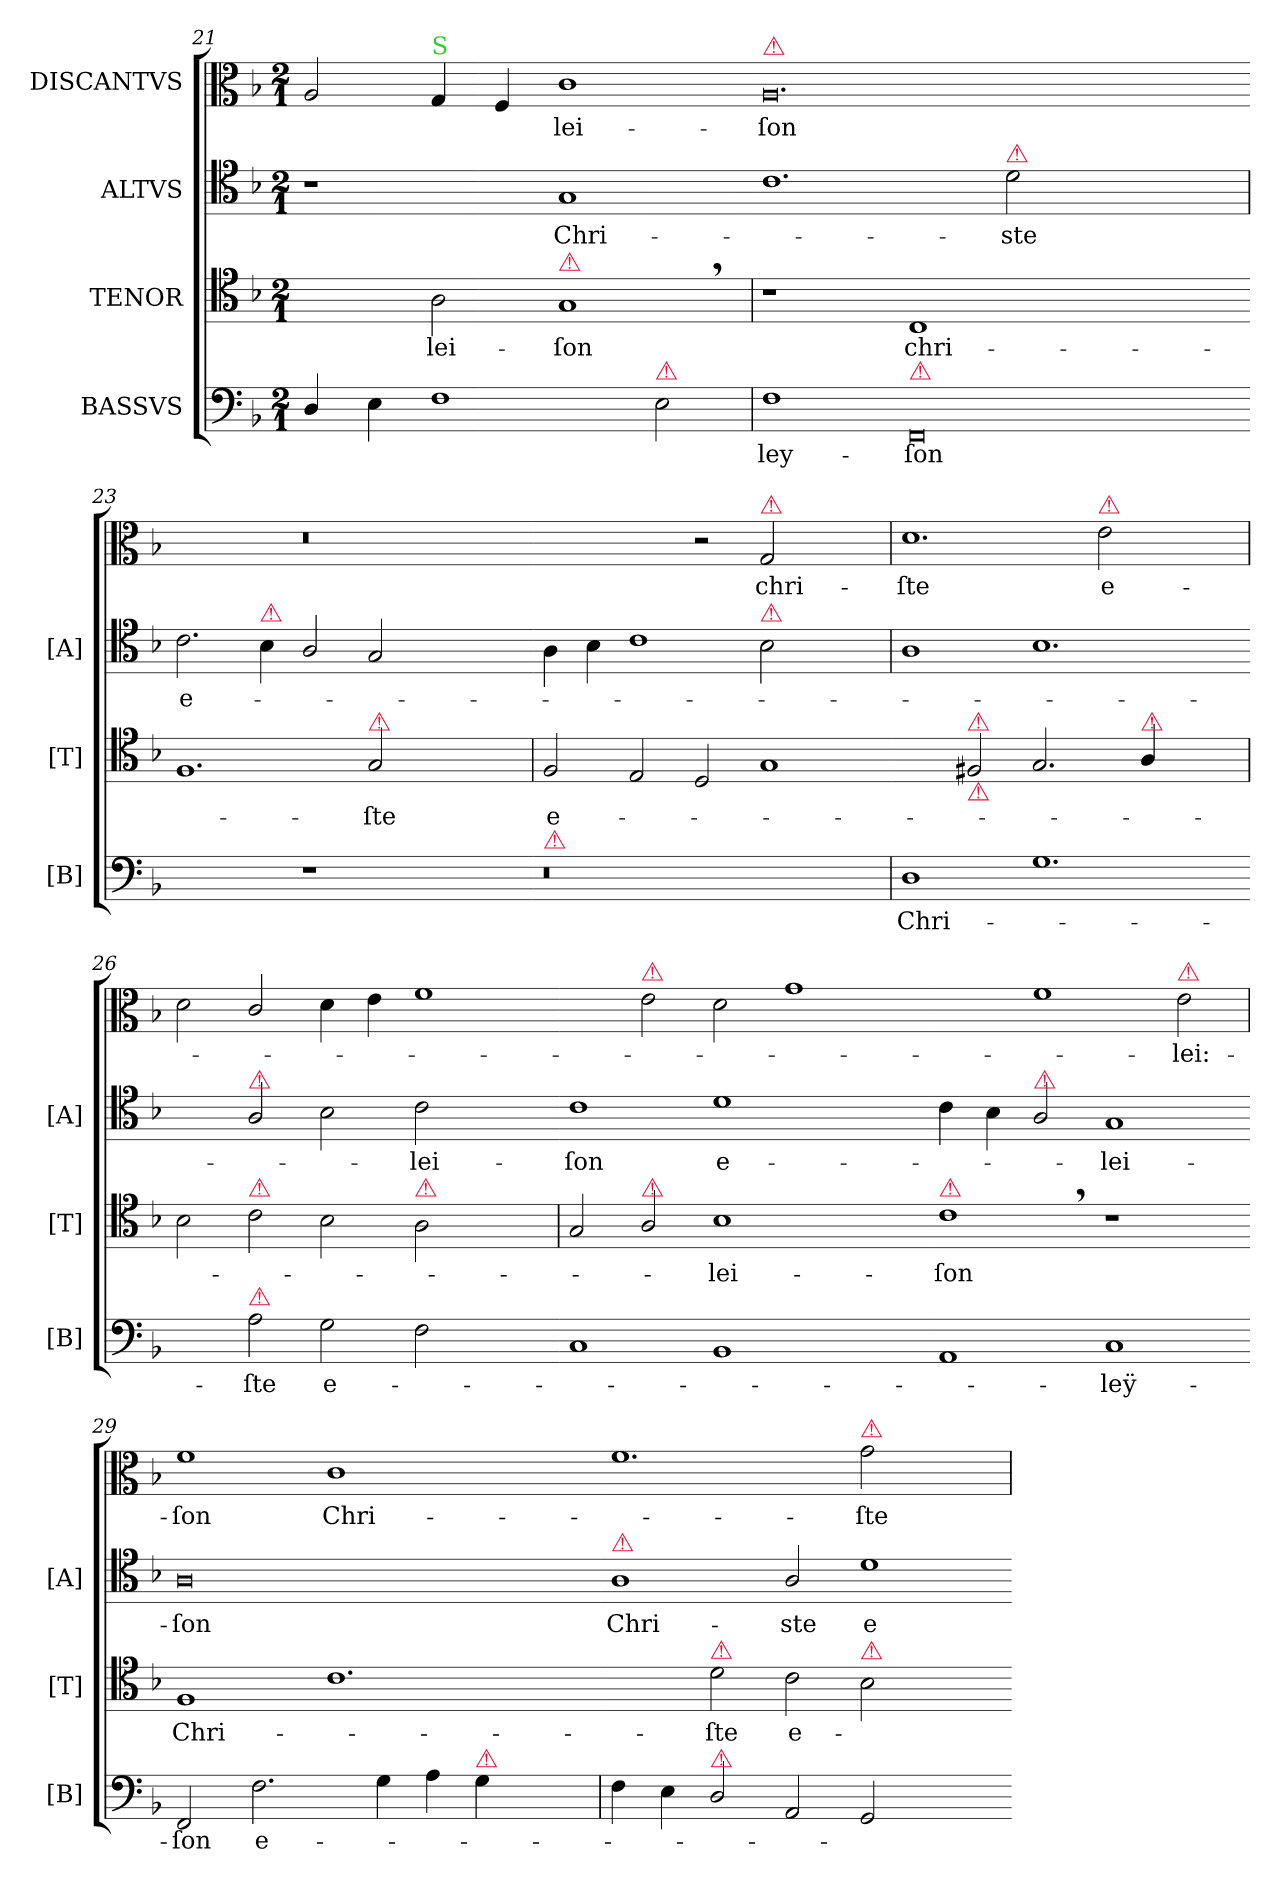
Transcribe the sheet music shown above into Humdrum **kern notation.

**kern	**text	**kern	**text	**kern	**text	**kern	**text
*part4	*part4	*part3	*part3	*part2	*part2	*part1	*part1
*staff4	*staff4	*staff3	*staff3	*staff2	*staff2	*staff1	*staff1
*I"BASSVS	*	*I"TENOR	*	*I"ALTVS	*	*I"DISCANTVS	*
*I'[B]	*	*I'[T]	*	*I'[A]	*	*	*
*clefF4	*	*clefC4	*	*clefC4	*	*clefC3	*
*k[b-]	*	*k[b-]	*	*k[b-]	*	*k[b-]	*
*M2/1	*	*M2/1	*	*M2/1	*	*M2/1	*
=21	=21	=21	=21	=21	=21	=21	=21
4D/	.	2ryy	.	1r	.	2A/	.
4E\	.	.	.	.	.	.	.
!	!	!	!	!	!	!LO:TX:a:color=limegreen:t=S	!
1F	.	2A\	-lei-	.	.	4G/	.
.	.	.	.	.	.	4F/	.
!	!	!LO:TX:a:color=crimson:t=⚠	!	!	!	!	!
.	.	1G,>	-ſon	1G	Chri-	1c	-lei-
!LO:TX:a:color=crimson:t=⚠	!	!	!	!	!	!	!
2E\	.	.	.	.	.	.	.
=22	=22-	=22	=22-	=22-	=22-	=22-	=22-
!	!	!	!	!	!	!LO:TX:a:color=crimson:t=⚠	!
1F	-ley-	1r	.	1.c	.	0.A	-ſon
!LO:TX:a:color=crimson:t=⚠	!	!	!	!	!	!	!
0FF	-ſon	1C	chri-	.	.	.	.
!	!	!	!	!LO:TX:a:color=crimson:t=⚠	!	!	!
.	.	.	.	2d\	-ste	.	.
.	.	1ryy	.	1ryy	.	.	.
=23-	=23-	=23-	=23-	=23	=23-	=23-	=23-
1ryy	.	1.F	.	2.c\	e-	1ryy	.
!	!	!	!	!LO:TX:a:color=crimson:t=⚠	!	!	!
.	.	.	.	4B-\	.	.	.
1r	.	.	.	2A/	.	0r	.
!	!	!LO:TX:a:color=crimson:t=⚠	!	!	!	!	!
.	.	2G/	-ſte	2G/	.	.	.
1ryy	.	1ryy	.	1ryy	.	.	.
=24-	=24-	=24	=24-	=24-	=24-	=24-	=24-
!LO:TX:a:color=crimson:t=⚠	!	!	!	!	!	!	!
0r	.	2F/	e-	4A\	.	1ryy	.
.	.	.	.	4B-\	.	.	.
.	.	2E/	.	1c	.	.	.
.	.	2D/	.	.	.	2r	.
!	!	!	!	!	!	!LO:TX:a:color=crimson:t=⚠	!
!	!	!	!	!LO:TX:a:color=crimson:t=⚠	!	!	!
.	.	1G/	.	2B-\	.	2G/	chri-
2ryy	.	.	.	2ryy	.	2ryy	.
=25	=25	=25-	=25	=25	=25	=25	=25
1D	Chri-	2ryy	.	1A	.	1.d	-ſte
!	!	!LO:TX:b:color=crimson:t=⚠	!	!	!	!	!
!	!	!LO:TX:a:color=crimson:t=⚠	!	!	!	!	!
.	.	2F#X/	.	.	.	.	.
1.G	.	2.G/	.	1.B-	.	.	.
!	!	!	!	!	!	!LO:TX:a:color=crimson:t=⚠	!
.	.	.	.	.	.	2e\	e-
!	!	!LO:TX:a:color=crimson:t=⚠	!	!	!	!	!
.	.	4A/	.	.	.	.	.
.	.	2ryy	.	.	.	2ryy	.
=26-	=26	=26	=26	=26-	=26	=26	=26
2ryy	.	2B-\	.	2ryy	.	2d\	.
!	!	!	!	!LO:TX:a:color=crimson:t=⚠	!	!	!
!	!	!LO:TX:a:color=crimson:t=⚠	!	!	!	!	!
!LO:TX:a:color=crimson:t=⚠	!	!	!	!	!	!	!
2A\	-ſte	2c\	.	2A/	.	2c/	.
2G\	e-	2B-\	.	2B-\	.	4d\	.
.	.	.	.	.	.	4e\	.
!	!	!LO:TX:a:color=crimson:t=⚠	!	!	!	!	!
2F\	.	2A\	.	2c\	-lei-	1f\	.
2ryy	.	2ryy	.	2ryy	.	.	.
=27-	=27-	=27	=27-	=27-	=27-	=27-	=27-
1C	.	2G/	.	1c	-ſon	2ryy	.
!	!	!	!	!	!	!LO:TX:a:color=crimson:t=⚠	!
!	!	!LO:TX:a:color=crimson:t=⚠	!	!	!	!	!
.	.	2A/	.	.	.	2e\	.
1BB-	.	1B-	-lei-	1d	e-	2d\	.
.	.	.	.	.	.	1g\	.
2ryy	.	2ryy	.	2ryy	.	.	.
=28-	=28-	=28-	=28-	=28-	=28-	=28-	=28-
!	!	!LO:TX:a:color=crimson:t=⚠	!	!	!	!	!
1AA	.	1c,>	-ſon	4c\	.	2ryy	.
.	.	.	.	4B-\	.	.	.
!	!	!	!	!LO:TX:a:color=crimson:t=⚠	!	!	!
.	.	.	.	2A/	.	1f	.
1C	-leӱ-	1r	.	1G	-lei-	.	.
!	!	!	!	!	!	!LO:TX:a:color=crimson:t=⚠	!
.	.	.	.	.	.	2e\	-lei:-
=29-	=29	=29-	=29	=29-	=29	=29	=29
2FF/	-ſon	1F	Chri-	0A	-ſon	1f	-ſon
2.F\	e-	.	.	.	.	.	.
.	.	1.c	.	.	.	1c	Chri-
4G\	.	.	.	.	.	.	.
4A\	.	.	.	.	.	.	.
!LO:TX:a:color=crimson:t=⚠	!	!	!	!	!	!	!
4G\	.	.	.	.	.	.	.
2ryy	.	.	.	2ryy	.	2ryy	.
=30	=30-	=30-	=30-	=30-	=30-	=30-	=30-
!	!	!	!	!LO:TX:a:color=crimson:t=⚠	!	!	!
4F\	.	2ryy	.	1A	Chri-	1.f	.
4E\	.	.	.	.	.	.	.
!	!	!LO:TX:a:color=crimson:t=⚠	!	!	!	!	!
!LO:TX:a:color=crimson:t=⚠	!	!	!	!	!	!	!
2D/	.	2d\	-ſte	.	.	.	.
2AA/	.	2c\	e-	2A/	-ste	.	.
!	!	!	!	!	!	!LO:TX:a:color=crimson:t=⚠	!
!	!	!LO:TX:a:color=crimson:t=⚠	!	!	!	!	!
2GG/	.	2B-\	.	1d\	e-	2g\	-ſte
2ryy	.	2ryy	.	.	.	2ryy	.
=-	=	=-	=	=-	=	=	=
*-	*-	*-	*-	*-	*-	*-	*-
